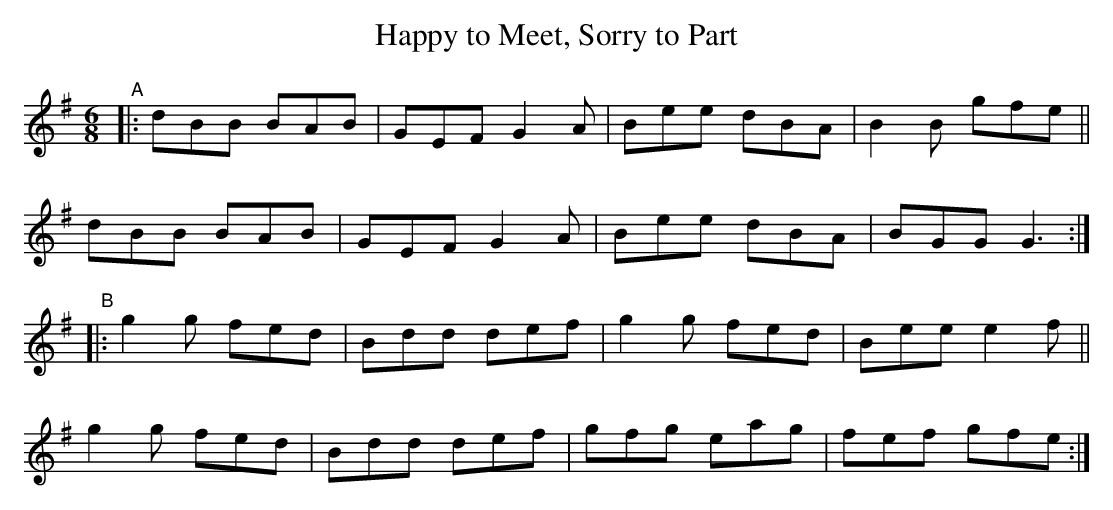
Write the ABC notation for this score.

X:1
T: Happy to Meet, Sorry to Part
M: 6/8
L: 1/8
K: G
"^A"|:\
dBB BAB | GEF G2A | Bee dBA | B2B gfe ||
dBB BAB | GEF G2A | Bee dBA | BGG G3 :|
"^B"|:\
g2g fed | Bdd def | g2g fed | Bee e2f ||
g2g fed | Bdd def | gfg eag | fef gfe :|
